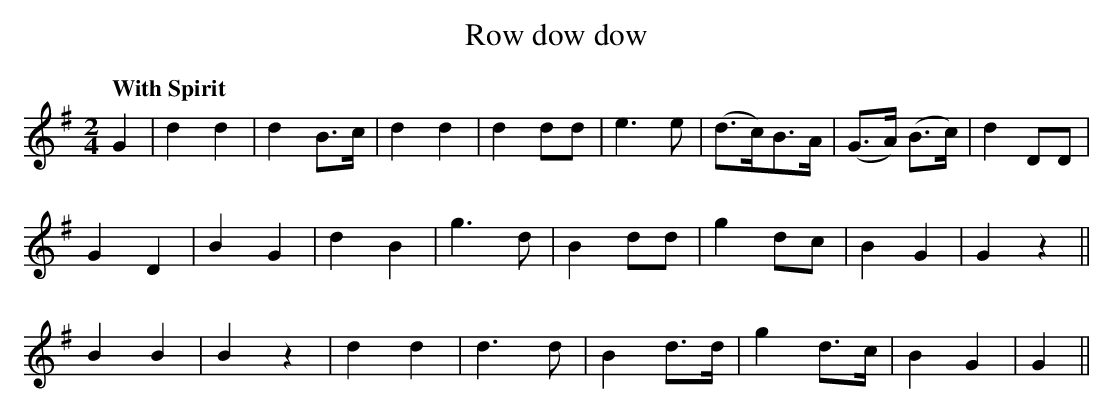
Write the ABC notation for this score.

X:1
T:Row dow dow
M:2/4
L:1/8
Q:"With Spirit"
K:G
G2|d2d2|d2 B>c|d2d2|d2 dd|e3 e|(d>c)B>A|(G>A) (B>c) |d2 DD|
G2D2|B2G2|d2B2|g3d|B2dd|g2 dc|B2G2|G2z2||
!Cho!
B2B2|B2z2|d2d2|d3d|B2 d>d|g2 d>c|B2 G2|G2||
